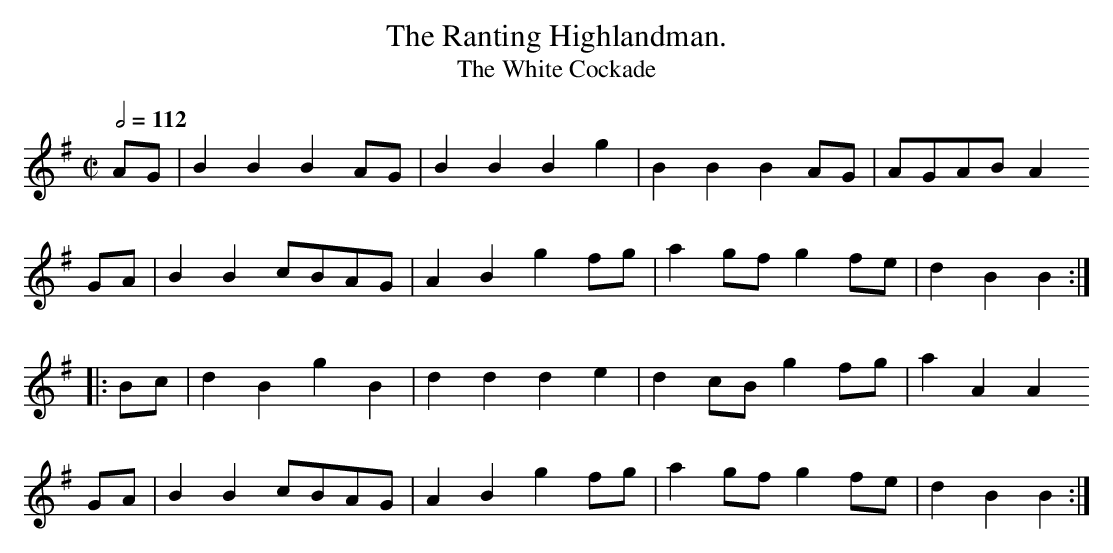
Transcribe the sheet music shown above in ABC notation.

X:1
T:The Ranting Highlandman.
T:The White Cockade
M:C|
L:1/8
Q:1/2=112
K:G major
AG|B2B2 B2AG|B2B2 B2g2|B2B2 B2AG|AGAB A2
GA|B2B2 cBAG|A2B2 g2fg|a2gf g2fe|d2B2 B2::
Bc|d2B2 g2B2|d2d2 d2e2|d2cB g2fg|a2A2 A2
GA|B2B2 cBAG|A2B2 g2fg|a2gf g2fe|d2B2 B2:|
